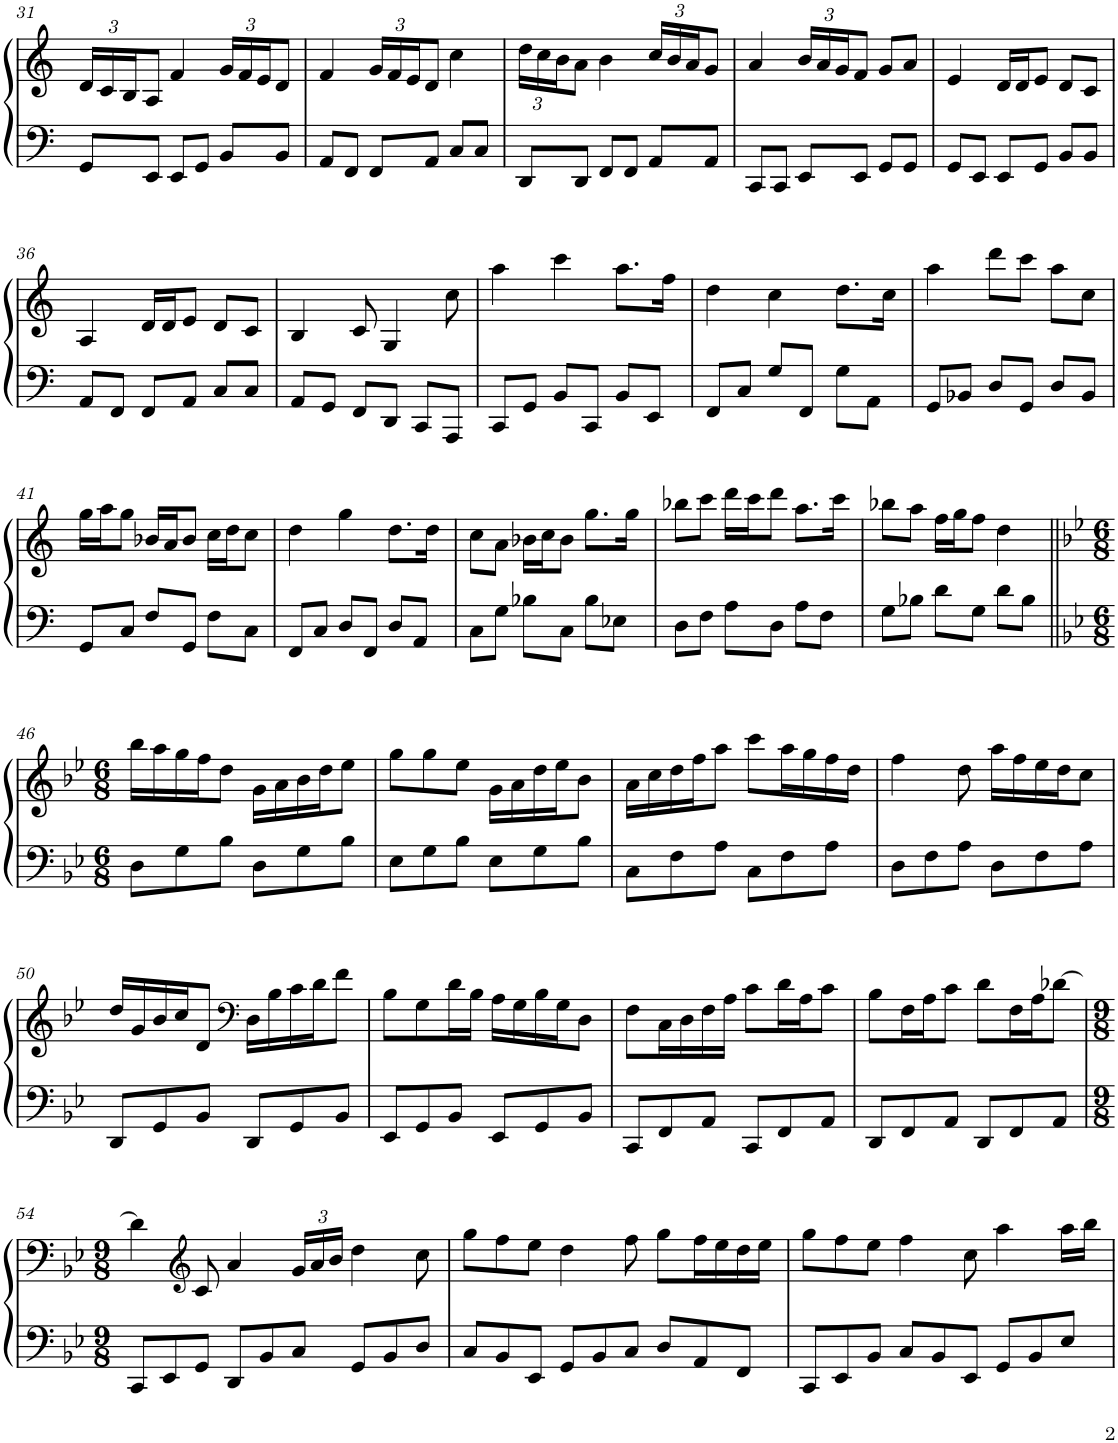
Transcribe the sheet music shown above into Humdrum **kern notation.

**kern	**kern
*part1	*part1
*staff2	*staff1
*I"Piano	*
*I'Pno.	*
!!LO:PB:g=z
*clefF4	*clefG2
*k[]	*k[]
*M3/4	*M3/4
*	*Xbrackettup
=31	=31
8GG/L	24d/LL
.	24c/
.	24B/J
8EE/J	8A/J
8EE/L	4f/
8GG/J	.
8BB/L	24g/LL
.	24f/
.	24e/J
8BB/J	8d/J
=32	=32
8AA/L	4f/
8FF/J	.
8FF/L	24g/LL
.	24f/
.	24e/J
8AA/J	8d/J
8C/L	4cc\
8C/J	.
=33	=33
8DD/L	24dd\LL
.	24cc\
.	24b\J
8DD/J	8a\J
8FF/L	4b\
8FF/J	.
8AA/L	24cc/LL
.	24b/
.	24a/J
8AA/J	8g/J
=34	=34
8CC/L	4a/
8CC/J	.
8EE/L	24b/LL
.	24a/
.	24g/J
8EE/J	8f/J
8GG/L	8g/L
8GG/J	8a/J
=35	=35
8GG/L	4e/
8EE/J	.
8EE/L	16d/LL
.	16d/J
8GG/J	8e/J
8BB/L	8d/L
8BB/J	8c/J
!!LO:LB:g=z
=36	=36
8AA/L	4A/
8FF/J	.
8FF/L	16d/LL
.	16d/J
8AA/J	8e/J
8C/L	8d/L
8C/J	8c/J
=37	=37
8AA/L	4B/
8GG/J	.
8FF/L	8c/
8DD/J	4G/
8CC/L	.
8AAA/J	8cc\
=38	=38
8CC/L	4aa\
8GG/J	.
8BB/L	4ccc\
8CC/J	.
8BB/L	8.aa\L
8EE/J	.
.	16ff\Jk
=39	=39
8FF/L	4dd\
8C/J	.
8G/L	4cc\
8FF/J	.
8G\L	8.dd\L
8AA\J	.
.	16cc\Jk
=40	=40
8GG/L	4aa\
8BB-X/J	.
8D/L	8ddd\L
8GG/J	8ccc\J
8D/L	8aa\L
8BB-/J	8cc\J
!!LO:LB:g=z
=41	=41
8GG/L	16gg\LL
.	16aa\J
8C/J	8gg\J
8F/L	16b-X/LL
.	16a/J
8GG/J	8b-/J
8F\L	16cc\LL
.	16dd\J
8C\J	8cc\J
=42	=42
8FF/L	4dd\
8C/J	.
8D/L	4gg\
8FF/J	.
8D/L	8.dd\L
8AA/J	.
.	16dd\Jk
=43	=43
8C\L	8cc\L
8G\J	8a\J
8B-X\L	16b-X\LL
.	16cc\J
8C\J	8b-\J
8B-\L	8.gg\L
8E-X\J	.
.	16gg\Jk
=44	=44
8D\L	8bb-X\L
8F\J	8ccc\J
8A\L	16ddd\LL
.	16ccc\J
8D\J	8ddd\J
8A\L	8.aa\L
8F\J	.
.	16ccc\Jk
=45	=45
8G\L	8bb-X\L
8B-X\J	8aa\J
8d\L	16ff\LL
.	16gg\J
8G\J	8ff\J
8d\L	4dd\
8B-\J	.
!!LO:LB:g=z
=46||	=46||
*k[b-e-]	*k[b-e-]
*M6/8	*M6/8
8D\L	16bb-\LL
.	16aa\
8G\	16gg\
.	16ff\J
8B-\J	8dd\J
8D\L	16g\LL
.	16a\
8G\	16b-\
.	16dd\J
8B-\J	8ee-\J
=47	=47
8E-\L	8gg\L
8G\	8gg\
8B-\J	8ee-\J
8E-\L	16g\LL
.	16a\
8G\	16dd\
.	16ee-\J
8B-\J	8b-\J
=48	=48
8C\L	16a\LL
.	16cc\
8F\	16dd\
.	16ff\J
8A\J	8aa\J
8C\L	8ccc\L
8F\	16aa\L
.	16gg\
8A\J	16ff\
.	16dd\JJ
=49	=49
8D\L	4ff\
8F\	.
8A\J	8dd\
8D\L	16aa\LL
.	16ff\
8F\	16ee-\
.	16dd\J
8A\J	8cc\J
!!LO:LB:g=z
=50	=50
8DD/L	16dd/LL
.	16g/
8GG/	16b-/
.	16cc/J
8BB-/J	8d/J
*	*clefF4
8DD/L	16D\LL
.	16B-\
8GG/	16c\
.	16d\J
8BB-/J	8f\J
=51	=51
8EE-/L	8B-\L
8GG/	8G\
8BB-/J	16d\L
.	16B-\JJ
8EE-/L	16A\LL
.	16G\
8GG/	16B-\
.	16G\J
8BB-/J	8D\J
=52	=52
8CC/L	8F\L
8FF/	16C\L
.	16D\
8AA/J	16F\
.	16A\JJ
8CC/L	8c\L
8FF/	16d\L
.	16A\J
8AA/J	8c\J
=53	=53
8DD/L	8B-\L
8FF/	16F\L
.	16A\J
8AA/J	8c\J
8DD/L	8d\L
8FF/	16F\L
.	16A\J
8AA/J	[8d-X\J
!!LO:LB:g=z
=54	=54
*M9/8	*M9/8
8CC/L	4d-\]
8EE-/	.
*	*clefG2
8GG/J	8c/
8DD/L	4a/
8BB-/	.
8C/J	24g/LL
.	24a/
.	24b-/JJ
8GG/L	4dd\
8BB-/	.
8D/J	8cc\
=55	=55
8C/L	8gg\L
8BB-/	8ff\
8EE-/J	8ee-\J
8GG/L	4dd\
8BB-/	.
8C/J	8ff\
8D/L	8gg\L
8AA/	16ff\L
.	16ee-\
8FF/J	16dd\
.	16ee-\JJ
=56	=56
8CC/L	8gg\L
8EE-/	8ff\
8BB-/J	8ee-\J
8C/L	4ff\
8BB-/	.
8EE-/J	8cc\
8GG/L	4aa\
8BB-/	.
8E-/J	16aa\LL
.	16bb-\JJ
=	=
*-	*-
